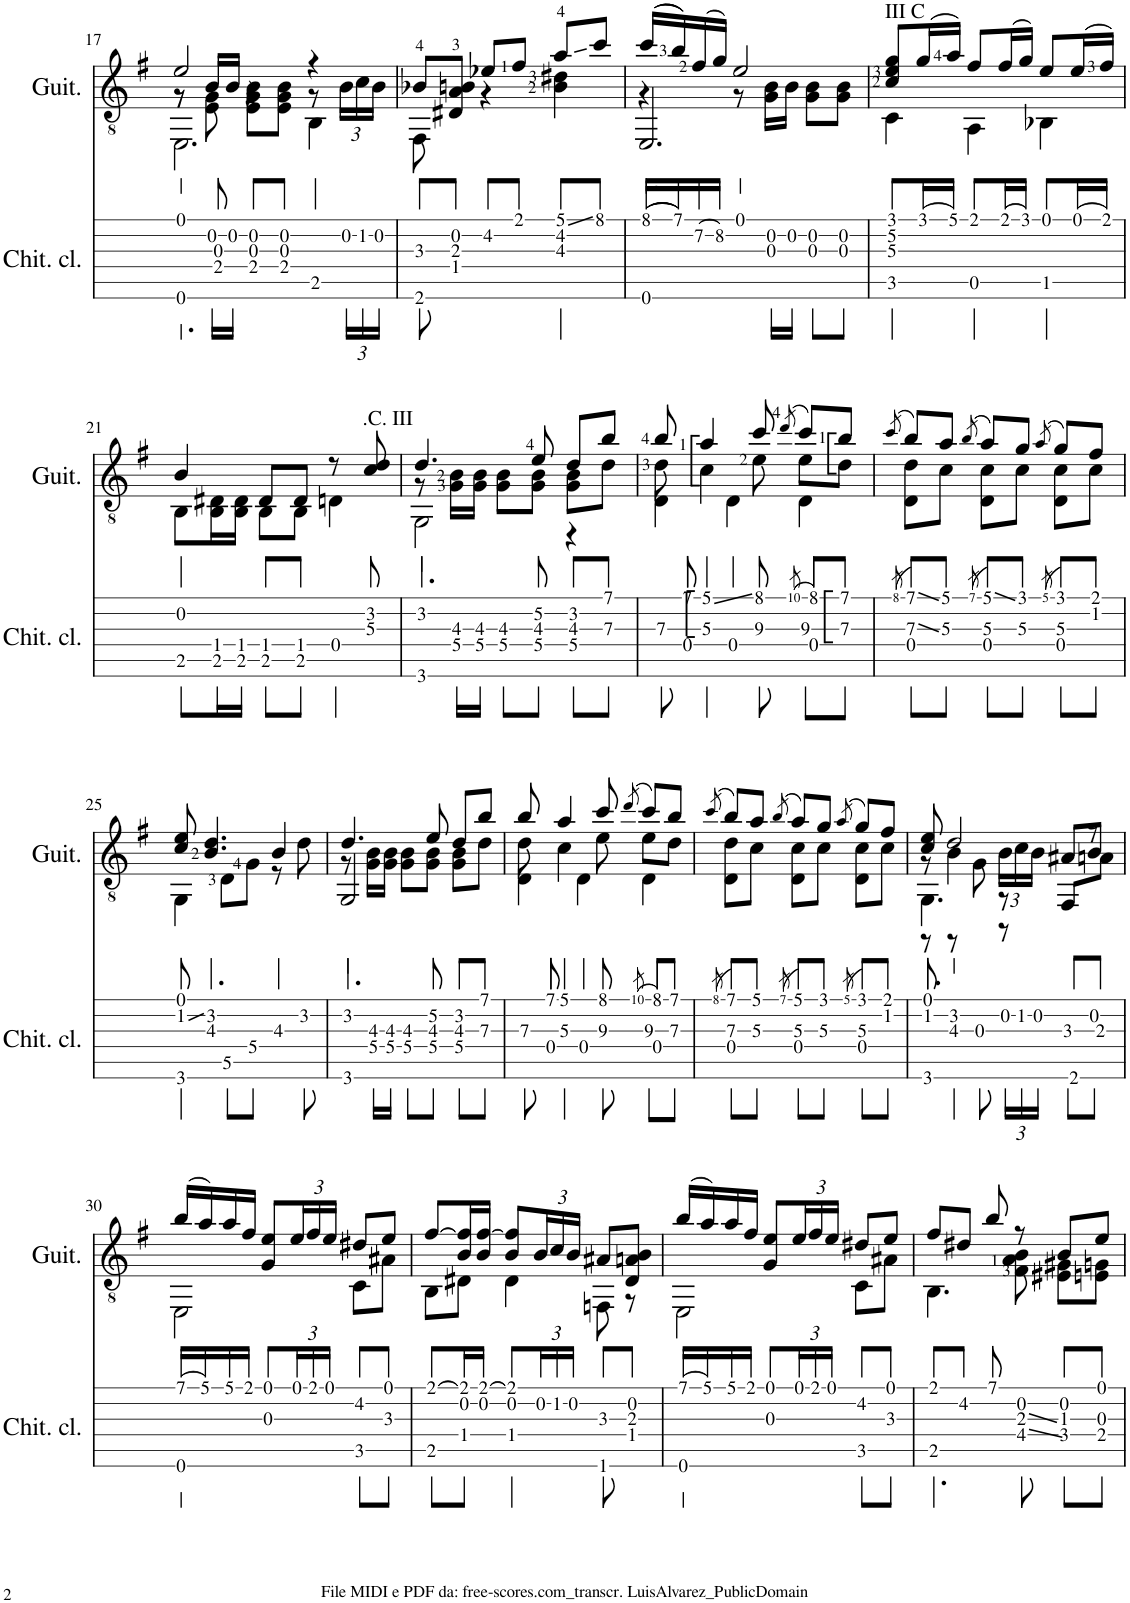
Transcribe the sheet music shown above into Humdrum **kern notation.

**kern	**kern
*part2	*part1
*staff2	*staff1
*I"Chitarra classica	*I"Guitar
*I'Chit. cl.	*I'Guit.
!!LO:PB:g=z
*	*clefGv2
*k[f#]	*k[f#]
*M3/4	*M3/4
=17	=17
*^	*^
*	*^	*	*^
*	*	*^	*	*	*^
2e/	8r	8r	2.EE\	2e/	8r	8r	2.EE\
.	16B\LL	8E/ 8G/	.	.	16B/LL	8E\ 8G\	.
.	16B\JJ	.	.	.	16B/JJ	.	.
.	4r	8E/ 8G/ 8B/L	.	.	4r	8E\ 8G\ 8B\L	.
.	.	8E/ 8G/ 8B/J	.	.	.	8E\ 8G\ 8B\J	.
4r	8r	4BB/	.	4r	8r	4BB\	.
*	*Xbrackettup	*	*	*	*Xbrackettup	*	*
.	24B\LL	.	.	.	24B\LL	.	.
.	24c\	.	.	.	24c\	.	.
.	24B\JJ	.	.	.	24B\JJ	.	.
*	*v	*v	*v	*	*	*	*
*	*	*	*v	*v	*v
=18	=18	=18	=18
8B-X/L	8FF#\	8B-X/L	8FF#\
8D#X/ 8A/ 8Bn/J	8ryy	8D#X/ 8A/ 8Bn/J	8ryy
8e-X/L	4r	8e-X/L	4r
8f#/J	.	8f#/J	.
8a/L	4B\ 4d#X\	8a/L	4B\ 4d#X\
8cc/J	.	8cc/J	.
=19	=19	=19	=19
*	*^	*	*^
((16cc/LL	4r	2.EE/	((16cc/LL	4r	2.EE/
16b/))	.	.	16b/))	.	.
(16f#/	.	.	(16f#/	.	.
16g/JJ)	.	.	16g/JJ)	.	.
2e/	8r	.	2e/	8r	.
.	16G\ 16B\LL	.	.	16G\ 16B\LL	.
.	16B\JJ	.	.	16B\JJ	.
.	8G\ 8B\L	.	.	8G\ 8B\L	.
.	8G\ 8B\J	.	.	8G\ 8B\J	.
*	*v	*v	*	*	*
*	*	*	*v	*v
=20	=20	=20	=20
!	!	!LO:TX:a:t=III C	!
8c/ 8e/ 8g/L	4C\	8c/ 8e/ 8g/L	4C\
(16g/L	.	(16g/L	.
16a/JJ)	.	16a/JJ)	.
8f#/L	4AA\	8f#/L	4AA\
(16f#/L	.	(16f#/L	.
16g/JJ)	.	16g/JJ)	.
8e/L	4BB-X\	8e/L	4BB-X\
(16e/L	.	(16e/L	.
16f#/JJ)	.	16f#/JJ)	.
!!LO:LB:g=z	!!
=21	=21	=21	=21
4B/	8BB\L	4B/	8BB\L
.	16BB\ 16D#X\L	.	16BB\ 16D#X\L
.	16BB\ 16D#\JJ	.	16BB\ 16D#\JJ
8D#/L	8BB\L	8D#/L	8BB\L
8D#/J	8BB\J	8D#/J	8BB\J
8r	4Dn\	8r	4Dn\
!	!	!LO:TX:a:t=.C. III	!
8c/ 8d/	.	8c/ 8d/	.
=22	=22	=22	=22
*	*^	*	*^
4.d/	8r	2GG/	4.d/	8r	2GG\
.	16G\ 16B\LL	.	.	16G\ 16B\LL	.
.	16G\ 16B\JJ	.	.	16G\ 16B\JJ	.
.	8G\ 8B\L	.	.	8G\ 8B\L	.
8e/	8G\ 8B\J	.	8e/	8G\ 8B\J	.
8d/L	8G\ 8B\L	4r	8d/L	8G\ 8B\L	4r
8b/J	8d\J	.	8b/J	8d\J	.
=23	=23	=23	=23	=23	=23
8b/	8d\	4D/	8b/	8d\	4D\
4a/	4c\	.	4a/	4c\	.
.	.	4D/	.	.	4D\
8cc/	8e\	.	8cc/	8e\	.
(8qdd/	.	.	(8qdd/	.	.
8cc/L)	8e\L	4D/	8cc/L)	8e\L	4D\
8b/J	8d\J	.	8b/J	8d\J	.
*v	*v	*v	*	*	*
*	*v	*v	*v
=24	=24
(8qcc/	(8qcc/
*^	*^
8b/L)	8D\ 8d\L	8b/L)	8D\ 8d\L
8a/J	8c\J	8a/J	8c\J
(8qb/	.	(8qb/	.
8a/L)	8D\ 8c\L	8a/L)	8D\ 8c\L
8g/J	8c\J	8g/J	8c\J
(8qa/	.	(8qa/	.
8g/L)	8D\ 8c\L	8g/L)	8D\ 8c\L
8f#/J	8c\J	8f#/J	8c\J
!!LO:LB:g=z	!!
=25	=25	=25	=25
8c/ 8e/	4GG\	8c/ 8e/	4GG\
4.B/ 4.d/	.	4.B/ 4.d/	.
.	8D\L	.	8D\L
.	8G\J	.	8G\J
4B/	8r	4B/	8r
.	8d\	.	8d\
=26	=26	=26	=26
*	*^	*	*^
4.d/	8r	2GG/	4.d/	8r	2GG/
.	16G\ 16B\LL	.	.	16G\ 16B\LL	.
.	16G\ 16B\JJ	.	.	16G\ 16B\JJ	.
.	8G\ 8B\L	.	.	8G\ 8B\L	.
8e/	8G\ 8B\J	.	8e/	8G\ 8B\J	.
8d/L	8G\ 8B\L	4ryy	8d/L	8G\ 8B\L	4ryy
8b/J	8d\J	.	8b/J	8d\J	.
=27	=27	=27	=27	=27	=27
8b/	8d\	4D/	8b/	8d\	4D\
4a/	4c\	.	4a/	4c\	.
.	.	4D/	.	.	4D\
8cc/	8e\	.	8cc/	8e\	.
(8qdd/	.	.	(8qdd/	.	.
8cc/L)	8e\L	4D/	8cc/L)	8e\L	4D\
8b/J	8d\J	.	8b/J	8d\J	.
*v	*v	*v	*	*	*
*	*v	*v	*v
=28	=28
(8qcc/	(8qcc/
*^	*^
8b/L)	8D\ 8d\L	8b/L)	8D\ 8d\L
8a/J	8c\J	8a/J	8c\J
(8qb/	.	(8qb/	.
8a/L)	8D\ 8c\L	8a/L)	8D\ 8c\L
8g/J	8c\J	8g/J	8c\J
(8qa/	.	(8qa/	.
8g/L)	8D\ 8c\L	8g/L)	8D\ 8c\L
8f#/J	8c\J	8f#/J	8c\J
=29	=29	=29	=29
*^	*^	*^	*^
8c/ 8e/	8r	4.GG/	8r	8c/ 8e/	8r	4.GG\	8r
2d/	4B\	.	8r	2d/	4B\	.	8r
.	.	.	8G\	.	.	.	8G\
.	24B\LL	8r	8r	.	24B\LL	8r	8r
.	24c\	.	.	.	24c\	.	.
.	24B\JJ	.	.	.	24B\JJ	.	.
.	8A#X\L	8FF#/L	4ryy	.	8A#X/L	8FF#/L	4ryy
8r	8B\J	8An/J	.	8r	8B/J	8An\J	.
*	*v	*v	*v	*	*	*	*
*	*	*	*v	*v	*v
!!LO:LB:g=z
=30	=30	=30	=30
(16b/LL	2EE\	(16b/LL	2EE\
16a/)	.	16a/)	.
16a/	.	16a/	.
16f#/JJ	.	16f#/JJ	.
8G/ 8e/L	.	8G/ 8e/L	.
24e/L	.	24e/L	.
24f#/	.	24f#/	.
24e/JJ	.	24e/JJ	.
8d#X/L	8C\L	8d#X/L	8C\L
8e/J	8A#X\J	8e/J	8A#X\J
=31	=31	=31	=31
[8f#/L	8BB\L	[8f#/L	8BB\L
16B/ 16f#/]L	8D#X\J	16B/ 16f#/]L	8D#X\J
16B/ [16f#/JJ	.	16B/ [16f#/JJ	.
8B/ 8f#/]L	4D#\	8B/ 8f#/]L	4D#\
24B/L	.	24B/L	.
24c/	.	24c/	.
24B/JJ	.	24B/JJ	.
8A#X/L	8FFn\	8A#X/L	8FFn\
8D#/ 8An/ 8B/J	8r	8D#/ 8An/ 8B/J	8r
=32	=32	=32	=32
(16b/LL	2EE\	(16b/LL	2EE\
16a/)	.	16a/)	.
16a/	.	16a/	.
16f#/JJ	.	16f#/JJ	.
8G/ 8e/L	.	8G/ 8e/L	.
24e/L	.	24e/L	.
24f#/	.	24f#/	.
24e/JJ	.	24e/JJ	.
8d#X/L	8C\L	8d#X/L	8C\L
8e/J	8A#X\J	8e/J	8A#X\J
=33	=33	=33	=33
8f#/L	4.BB\	8f#/L	4.BB\
8d#X/J	.	8d#X/J	.
8b/	.	8b/	.
8r	8F#\ 8A\ 8B\	8r	8F#\ 8A\ 8B\
8B/L	8E#X\ 8G#X\L	8B/L	8E#X\ 8G#X\L
8e/J	8En\ 8Gn\J	8e/J	8En\ 8Gn\J
*v	*v	*	*
*	*v	*v
=	=
*-	*-
